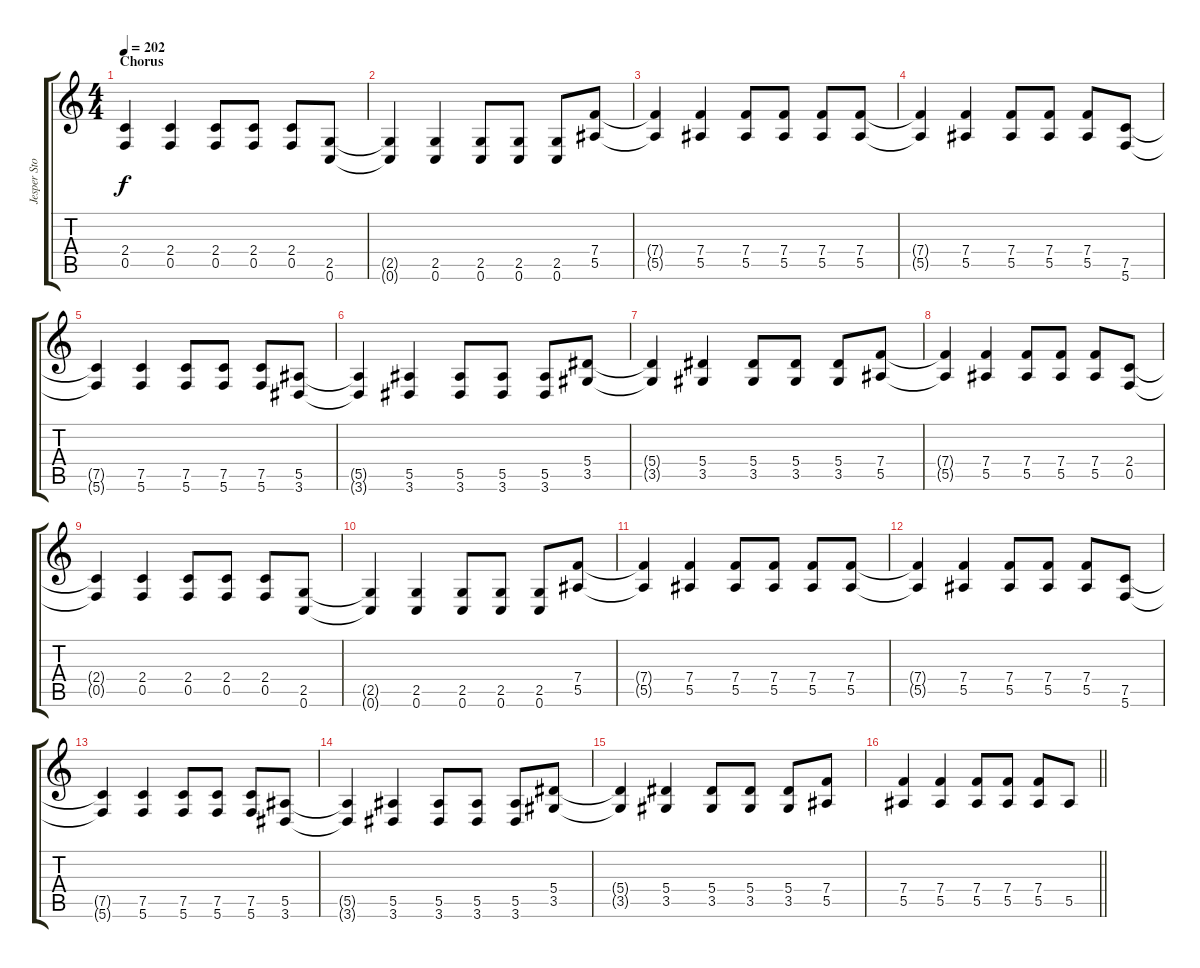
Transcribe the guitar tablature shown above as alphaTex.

\track ("Jesper Stormbläd" "Jesper Sto") {instrument distortionguitar}
\staff {score tabs}
\tuning (C4 G3 Eb3 Bb2 F2 C2) {hide}
\ts (4 4)
\section ("" "Chorus")
\tempo 202
\clef g2
\ks c
(2.4{t} 0.5{t}).4{dy f} (2.4 0.5).4 (2.4 0.5).8 (2.4 0.5).8 (2.4 0.5).8 (2.5 0.6).8 |
(2.5{t} 0.6{t}).4 (2.5 0.6).4 (2.5 0.6).8 (2.5 0.6).8 (2.5 0.6).8 (7.4 5.5).8 |
(7.4{t} 5.5{t}).4 (7.4 5.5).4 (7.4 5.5).8 (7.4 5.5).8 (7.4 5.5).8 (7.4 5.5).8 |
(7.4{t} 5.5{t}).4 (7.4 5.5).4 (7.4 5.5).8 (7.4 5.5).8 (7.4 5.5).8 (7.5 5.6).8 |
(7.5{t} 5.6{t}).4 (7.5 5.6).4 (7.5 5.6).8 (7.5 5.6).8 (7.5 5.6).8 (5.5 3.6).8 |
(5.5{t} 3.6{t}).4 (5.5 3.6).4 (5.5 3.6).8 (5.5 3.6).8 (5.5 3.6).8 (5.4 3.5).8 |
(5.4{t} 3.5{t}).4 (5.4 3.5).4 (5.4 3.5).8 (5.4 3.5).8 (5.4 3.5).8 (7.4 5.5).8 |
(7.4{t} 5.5{t}).4 (7.4 5.5).4 (7.4 5.5).8 (7.4 5.5).8 (7.4 5.5).8 (2.4 0.5).8 |
(2.4{t} 0.5{t}).4 (2.4 0.5).4 (2.4 0.5).8 (2.4 0.5).8 (2.4 0.5).8 (2.5 0.6).8 |
(2.5{t} 0.6{t}).4 (2.5 0.6).4 (2.5 0.6).8 (2.5 0.6).8 (2.5 0.6).8 (7.4 5.5).8 |
(7.4{t} 5.5{t}).4 (7.4 5.5).4 (7.4 5.5).8 (7.4 5.5).8 (7.4 5.5).8 (7.4 5.5).8 |
(7.4{t} 5.5{t}).4 (7.4 5.5).4 (7.4 5.5).8 (7.4 5.5).8 (7.4 5.5).8 (7.5 5.6).8 |
(7.5{t} 5.6{t}).4 (7.5 5.6).4 (7.5 5.6).8 (7.5 5.6).8 (7.5 5.6).8 (5.5 3.6).8 |
(5.5{t} 3.6{t}).4 (5.5 3.6).4 (5.5 3.6).8 (5.5 3.6).8 (5.5 3.6).8 (5.4 3.5).8 |
(5.4{t} 3.5{t}).4 (5.4 3.5).4 (5.4 3.5).8 (5.4 3.5).8 (5.4 3.5).8 (7.4 5.5).8 |
\barLineRight lightlight
(7.4 5.5).4 (7.4 5.5).4 (7.4 5.5).8 (7.4 5.5).8 (7.4 5.5).8 5.5.8
